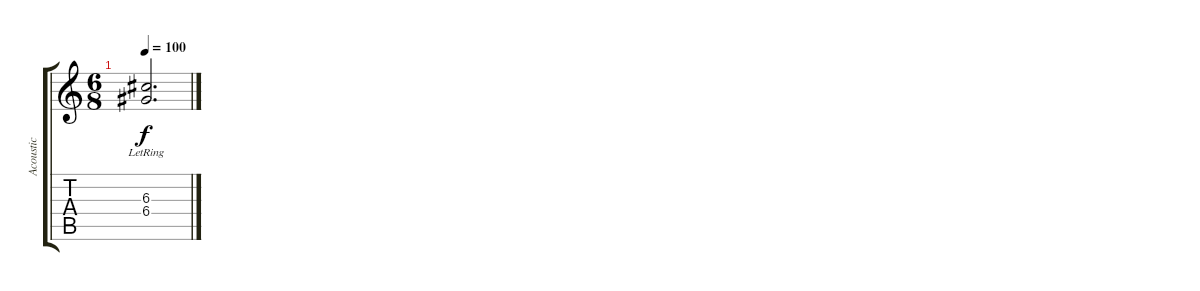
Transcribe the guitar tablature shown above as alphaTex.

\track ("Acoustic" "Acoustic") {instrument acousticguitarsteel}
\staff {score tabs}
\tuning (E4 B3 G3 D3 A2 E2) {hide}
\ts (6 8)
\tempo 100
\clef g2
\ks c
(6.3{lr} 6.4{lr}).2{d dy f}
